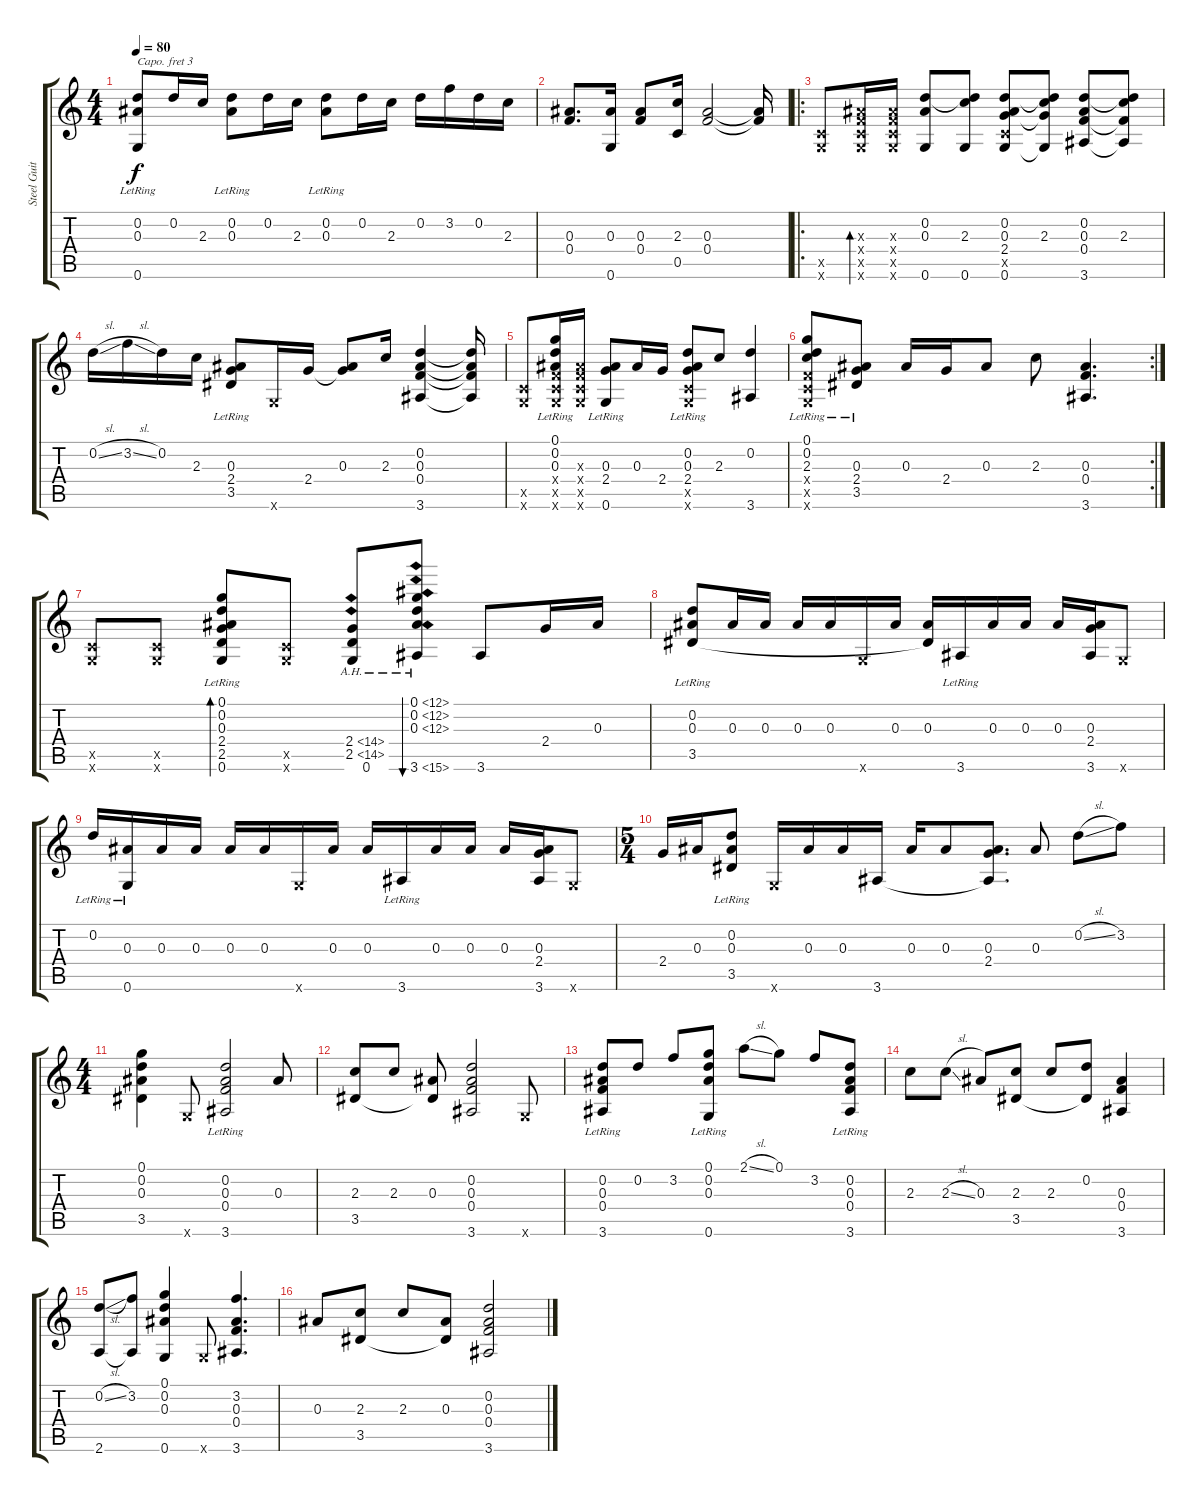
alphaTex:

\track ("Steel Guitar" "Steel Guit") {instrument acousticguitarsteel}
\staff {score tabs}
\capo 3
\tuning (E4 B3 G3 D3 A2 E2) {hide}
\ts (4 4)
\tempo 80
\clef g2
\ks c
(0.2{lr} 0.3{lr} 0.6{lr}).8{dy f} 0.2.16 2.3.16 (0.2{lr} 0.3{lr}).8 0.2.16 2.3.16 (0.2{lr} 0.3{lr}).8 0.2.16 2.3.16 0.2.16 3.2.16 0.2.16 2.3.16 |
(0.3 0.4).8{d} (0.3 0.6).16 (0.3 0.4).8 (2.3 0.5).16 (0.3 0.4).2 (0.3{t} 0.4{t}).16 |
\ro
(0.5{x} 0.6{x}).8 (0.3{x} 0.4{x} 0.5{x} 0.6{x}).16{bd 120} (0.3{x} 0.4{x} 0.5{x} 0.6{x}).16 (0.2 0.3 0.6).8 (0.2{t} 2.3 0.6).8 (0.2 0.3 2.4 0.5{x} 0.6).8 (0.2{t} 2.3 2.4{t} 0.6{t}).8 (0.2 0.3 0.4 3.6).8 (0.2{t} 2.3 0.4{t} 3.6{t}).8 |
0.2{sl}.16 3.2{sl}.16 0.2.16 2.3.16 (0.3{lr} 2.4{lr} 3.5{lr}).8 0.6{x}.16 2.4.16 (0.3 2.4{t}).8 2.3.16 (0.2 0.3 0.4 3.6).4 (0.2{t} 0.3{t} 0.4{t} 3.6{t}).16 |
(0.5{x} 0.6{x}).8 (0.1{lr} 0.2{lr} 0.3{lr} 0.4{x} 0.5{x} 0.6{x}).16 (0.3{x} 0.4{x} 0.5{x} 0.6{x}).16 (0.3{lr} 2.4{lr} 0.6{lr}).8 0.3.16 2.4.16 (0.2{lr} 0.3{lr} 2.4{lr} 0.5{x} 0.6{x}).8 2.3.8 (0.2 3.6).4 |
\rc 2
(0.1{lr} 0.2{lr} 2.3{lr} 0.4{x} 0.5{x} 0.6{x}).8 (0.3{lr} 2.4{lr} 3.5{lr}).8 0.3.16 2.4.16 0.3.8 2.3.8 (0.3 0.4 3.6).4{d} |
(0.5{x} 0.6{x}).8 (0.5{x} 0.6{x}).8 (0.1{lr} 0.2{lr} 0.3{lr} 2.4{lr} 2.5{lr} 0.6{lr}).8{bd 240} (0.5{x} 0.6{x}).8 (2.4{ah 12} 2.5{ah 12} 0.6).8 (0.1{ah 12} 0.2{ah 12} 0.3{ah 12} 3.6{ah 12}).8{bu 240} 3.6.8 2.4.16 0.3.16 |
(0.2{lr} 0.3 3.5).8 0.3.16 0.3.16 0.3.16 0.3.16 0.6{x}.16 0.3.16 (0.3 3.5{t}).16 3.6{lr}.16 0.3.16 0.3.16 0.3.16 (0.3 2.4 3.6).16 0.6{x}.8 |
0.2{lr}.16 (0.3 0.6{lr}).16 0.3.16 0.3.16 0.3.16 0.3.16 0.6{x}.16 0.3.16 0.3.16 3.6{lr}.16 0.3.16 0.3.16 0.3.16 (0.3 2.4 3.6).16 0.6{x}.8 |
\ts (5 4)
2.4.16 0.3.16 (0.2{lr} 0.3 3.5).8 0.6{x}.16 0.3.16 0.3.16 3.6.16 0.3.16 0.3.8 (0.3 2.4 3.6{t}).8{d} 0.3.8 0.2{sl}.8 3.2.8 |
\ts (4 4)
(0.1 0.2 0.3 3.5).4 0.6{x}.8 (0.2{lr} 0.3{lr} 0.4{lr} 3.6{lr}).2 0.3.8 |
(2.3 3.5).8 2.3.8 (0.3 3.5{t}).8 (0.2 0.3 0.4 3.6).2 0.6{x}.8 |
(0.2{lr} 0.3{lr} 0.4{lr} 3.6{lr}).8 0.2.8 3.2.8 (0.1{lr} 0.2{lr} 0.3{lr} 0.6{lr}).8 2.1{sl}.8 0.1.8 3.2.8 (0.2{lr} 0.3{lr} 0.4{lr} 3.6{lr}).8 |
2.3.8 2.3{sl}.8 0.3.8 (2.3 3.5).8 2.3.8 (0.2 3.5{t}).8 (0.3 0.4 3.6).4 |
(0.2{sl} 2.6).8 (3.2 2.6{t}).8 (0.1 0.2 0.3 0.6).4 0.6{x}.8 (3.2 0.3 0.4 3.6).4{d} |
0.3.8 (2.3 3.5).8 2.3.8 (0.3 3.5{t}).8 (0.2 0.3 0.4 3.6).2
